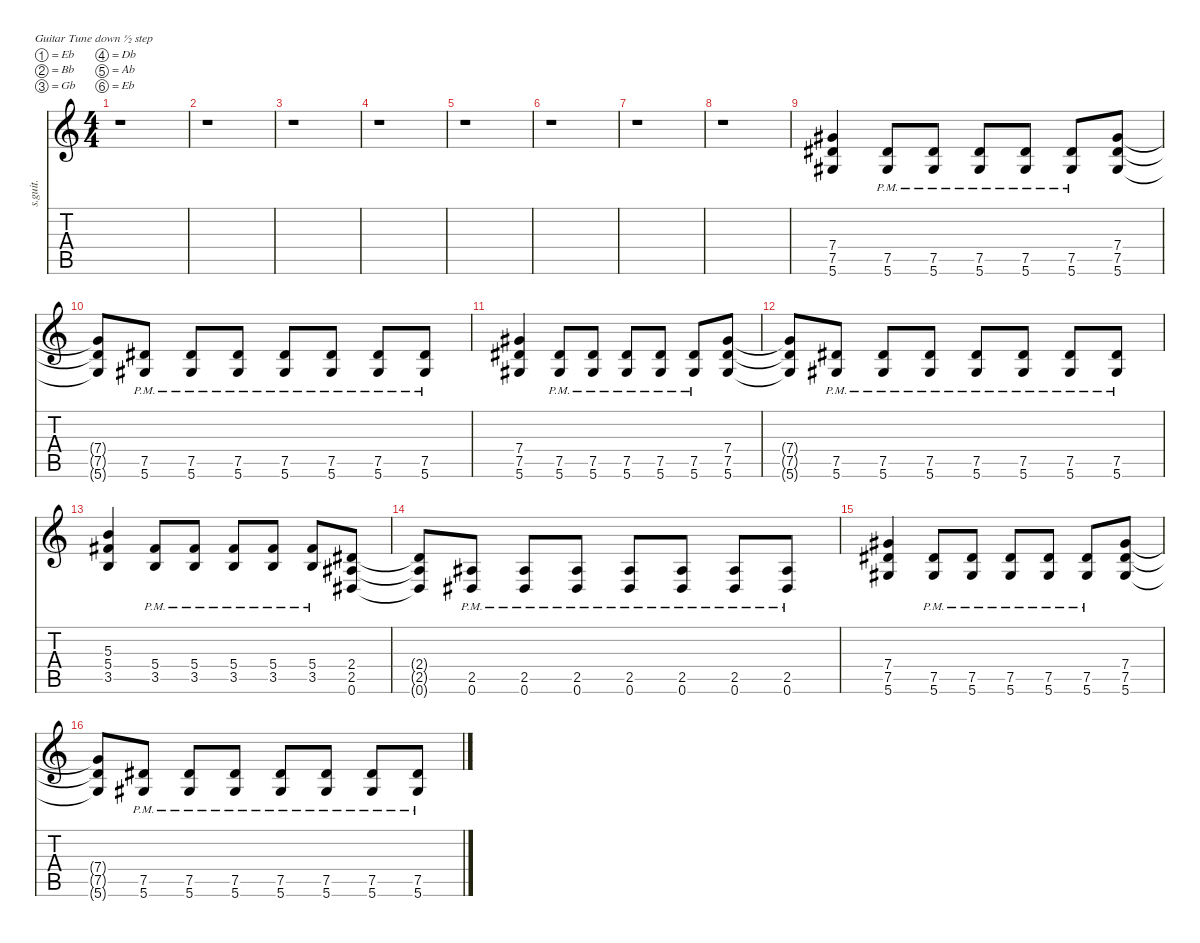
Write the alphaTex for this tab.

\defaultSystemsLayout 4
\hideDynamics
\bracketExtendMode nobrackets
\track ("" "s.guit.") {instrument distortionguitar}
\staff {score tabs}
\tuning (Eb4 Bb3 Gb3 Db3 Ab2 Eb2)
\ts (4 4)
\beaming (8 2 2 2 2)
\tempo (184 hide)
\clef g2
\ks c
r.1{dy f} |
r.1 |
r.1 |
r.1 |
r.1 |
r.1 |
r.1 |
r.1 |
(7.4{acc #} 7.5{acc #} 5.6{acc #}).4 (7.5{pm acc #} 5.6{pm acc #}).8 (7.5{pm acc #} 5.6{pm acc #}).8 (7.5{pm acc #} 5.6{pm acc #}).8 (7.5{pm acc #} 5.6{pm acc #}).8 (7.5{pm acc #} 5.6{pm acc #}).8 (7.4{acc #} 7.5{acc #} 5.6{acc #}).8 |
(7.4{t acc #} 7.5{t acc #} 5.6{t acc #}).8 (7.5{pm acc #} 5.6{pm acc #}).8 (7.5{pm acc #} 5.6{pm acc #}).8 (7.5{pm acc #} 5.6{pm acc #}).8 (7.5{pm acc #} 5.6{pm acc #}).8 (7.5{pm acc #} 5.6{pm acc #}).8 (7.5{pm acc #} 5.6{pm acc #}).8 (7.5{pm acc #} 5.6{pm acc #}).8 |
(7.4{acc #} 7.5{acc #} 5.6{acc #}).4 (7.5{pm acc #} 5.6{pm acc #}).8 (7.5{pm acc #} 5.6{pm acc #}).8 (7.5{pm acc #} 5.6{pm acc #}).8 (7.5{pm acc #} 5.6{pm acc #}).8 (7.5{pm acc #} 5.6{pm acc #}).8 (7.4{acc #} 7.5{acc #} 5.6{acc #}).8 |
(7.4{t acc #} 7.5{t acc #} 5.6{t acc #}).8 (7.5{pm acc #} 5.6{pm acc #}).8 (7.5{pm acc #} 5.6{pm acc #}).8 (7.5{pm acc #} 5.6{pm acc #}).8 (7.5{pm acc #} 5.6{pm acc #}).8 (7.5{pm acc #} 5.6{pm acc #}).8 (7.5{pm acc #} 5.6{pm acc #}).8 (7.5{pm acc #} 5.6{pm acc #}).8 |
(5.3 5.4{acc #} 3.5).4 (5.4{pm acc #} 3.5{pm}).8 (5.4{pm acc #} 3.5{pm}).8 (5.4{pm acc #} 3.5{pm}).8 (5.4{pm acc #} 3.5{pm}).8 (5.4{pm acc #} 3.5{pm}).8 (2.4{acc #} 2.5{acc #} 0.6{acc #}).8 |
(2.4{t acc #} 2.5{t acc #} 0.6{t acc #}).8 (2.5{pm acc #} 0.6{pm acc #}).8 (2.5{pm acc #} 0.6{pm acc #}).8 (2.5{pm acc #} 0.6{pm acc #}).8 (2.5{pm acc #} 0.6{pm acc #}).8 (2.5{pm acc #} 0.6{pm acc #}).8 (2.5{pm acc #} 0.6{pm acc #}).8 (2.5{pm acc #} 0.6{pm acc #}).8 |
(7.4{acc #} 7.5{acc #} 5.6{acc #}).4 (7.5{pm acc #} 5.6{pm acc #}).8 (7.5{pm acc #} 5.6{pm acc #}).8 (7.5{pm acc #} 5.6{pm acc #}).8 (7.5{pm acc #} 5.6{pm acc #}).8 (7.5{pm acc #} 5.6{pm acc #}).8 (7.4{acc #} 7.5{acc #} 5.6{acc #}).8 |
(7.4{t acc #} 7.5{t acc #} 5.6{t acc #}).8 (7.5{pm acc #} 5.6{pm acc #}).8 (7.5{pm acc #} 5.6{pm acc #}).8 (7.5{pm acc #} 5.6{pm acc #}).8 (7.5{pm acc #} 5.6{pm acc #}).8 (7.5{pm acc #} 5.6{pm acc #}).8 (7.5{pm acc #} 5.6{pm acc #}).8 (7.5{pm acc #} 5.6{pm acc #}).8
